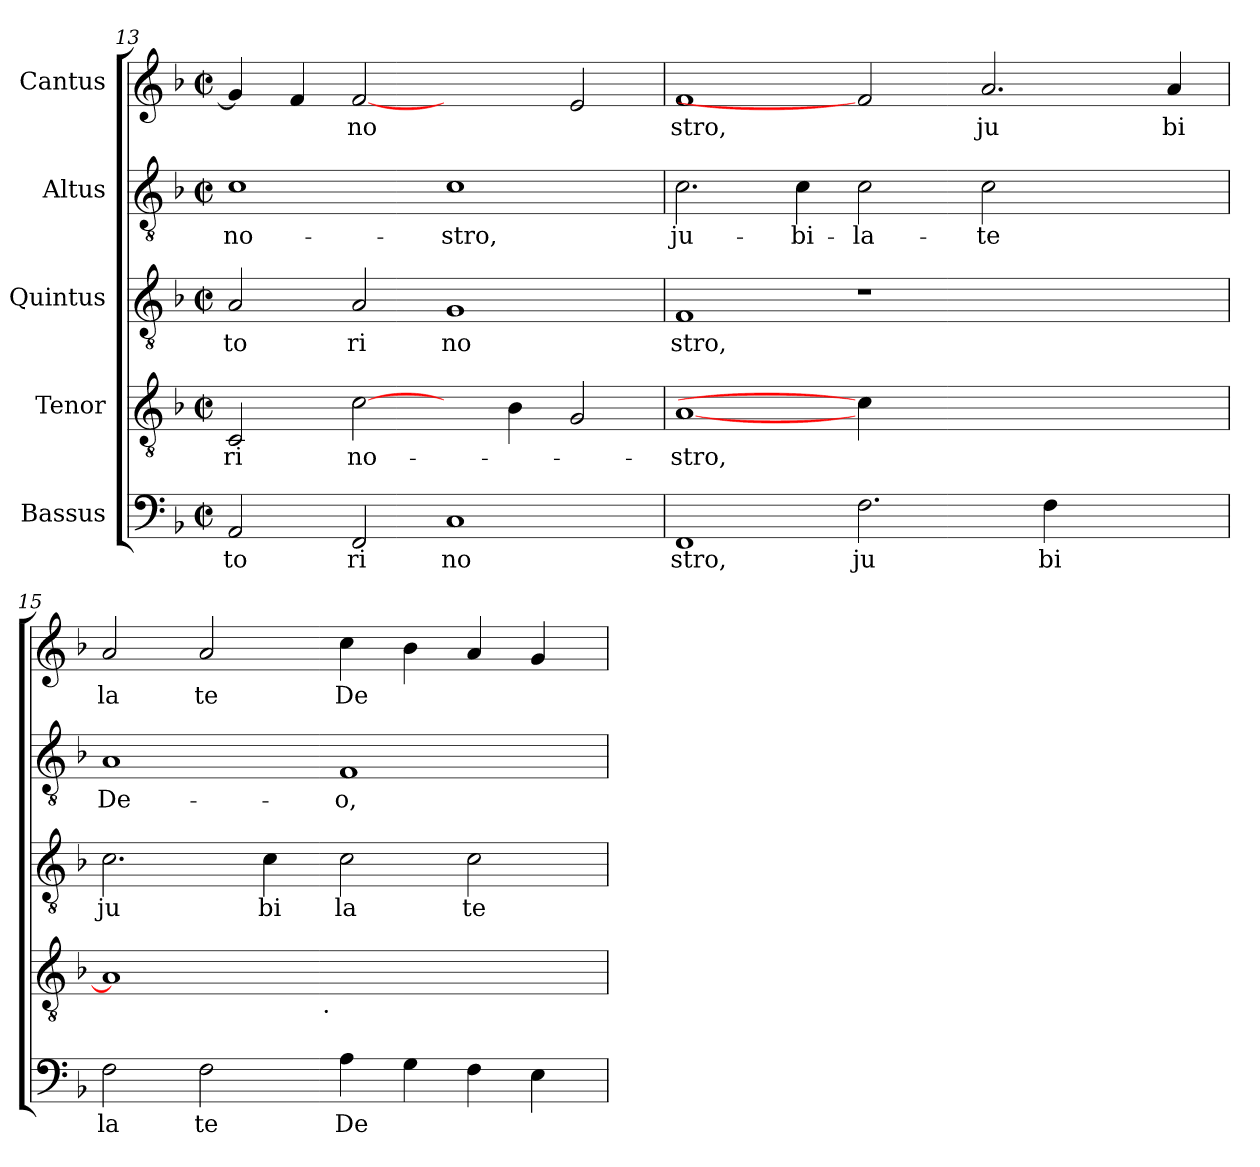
**kern	**text	**kern	**text	**kern	**text	**kern	**text	**kern	**text
*part5	*part5	*part4	*part4	*part3	*part3	*part2	*part2	*part1	*part1
*staff5	*staff5	*staff4	*staff4	*staff3	*staff3	*staff2	*staff2	*staff1	*staff1
*I"Bassus	*	*I"Tenor	*	*I"Quintus	*	*I"Altus	*	*I"Cantus	*
*clefF4	*	*clefGv2	*	*clefGv2	*	*clefGv2	*	*clefG2	*
*k[b-]	*	*k[b-]	*	*k[b-]	*	*k[b-]	*	*k[b-]	*
*F:	*	*F:	*	*F:	*	*F:	*	*F:	*
*M2/2	*	*M2/2	*	*M2/2	*	*M2/2	*	*M2/2	*
*met(c|)	*	*met(c|)	*	*met(c|)	*	*met(c|)	*	*met(c|)	*
=13	=13	=13	=13	=13	=13	=13	=13	=13	=13
!	!LO:LY:b:cj	!	!LO:LY:b:cj	!	!LO:LY:b:cj	!	!LO:LY:b:cj	!	!
2AA/	to	2C/	ri	2A/	to	1c	no-	4g/]	.
.	.	.	.	.	.	.	.	4f/	.
!	!LO:LY:b:cj	!	!LO:LY:b:cj	!	!LO:LY:b:cj	!	!	!	!LO:LY:b:cj
2FF/	ri	[2c\	no-	2A/	ri	.	.	[2f	no
!	!LO:LY:b:cj	!	!	!	!LO:LY:b:cj	!	!LO:LY:b:cj	!	!
1C	no	4ryy	.	1G	no	1c	-stro,	2ryy	.
.	.	4B-\	.	.	.	.	.	.	.
.	.	2G/	.	.	.	.	.	2e/	.
=14	=14	=14	=14	=14	=14	=14	=14	=14	=14
!	!LO:LY:b:cj	!	!LO:LY:b:cj	!	!LO:LY:b:cj	!	!LO:LY:b:cj	!	!LO:LY:b:cj
1FF	stro,	[1A	-stro,	1F	stro,	2.c\	ju-	1f	stro,
!	!	!	!	!	!	!	!LO:LY:b:cj	!	!
.	.	.	.	.	.	4c\	-bi-	.	.
!	!LO:LY:b:cj	!	!	!	!	!	!LO:LY:b:cj	!	!
2.F\	ju	4c\]	.	1r	.	2c\	-la-	2f]	.
.	.	1ryy	.	.	.	.	.	.	.
!	!	!	!	!	!	!	!LO:LY:b:cj	!	!LO:LY:b:cj
.	.	.	.	.	.	2c\	-te	2.a/	ju
!	!LO:LY:b:cj	!	!	!	!	!	!	!	!
4F\	bi	.	.	.	.	.	.	.	.
2ryy	.	.	.	2ryy	.	2ryy	.	.	.
!	!	!	!	!	!	!	!	!	!LO:LY:b:cj
.	.	4ryy	.	.	.	.	.	4a/	bi
=15	=15	=15	=15	=15	=15	=15	=15	=15	=15
!	!LO:LY:b:cj	!	!	!	!LO:LY:b:cj	!	!LO:LY:b:cj	!	!LO:LY:b:cj
*	*	*^	*	*	*	*	*	*	*
2F\	la	1A]	2ryy	.	2.c\	ju	1A	De-	2a/	la
!	!LO:LY:b:cj	!	!	!	!	!	!	!	!	!LO:LY:b:cj
2F\	te	.	4...ryy	.	.	.	.	.	2a/	te
!	!	!	!	!	!	!LO:LY:b:cj	!	!	!	!
.	.	.	.	.	4c\	bi	.	.	.	.
!	!	!	!LO:TX:b:t=.	!	!	!	!	!	!	!
.	.	.	1ryy	.	.	.	.	.	.	.
!	!LO:LY:b	!	!	!	!	!LO:LY:b:cj	!	!LO:LY:b:cj	!	!LO:LY:b
4A\	De	1ryy	.	.	2c\	la	1F	-o,	4cc\	De
4G\	.	.	.	.	.	.	.	.	4b-\	.
!	!	!	!	!	!	!LO:LY:b:cj	!	!	!	!
4F\	.	.	.	.	2c\	te	.	.	4a/	.
4E\	.	.	.	.	.	.	.	.	4g/	.
.	.	.	32ryy	.	.	.	.	.	.	.
*	*	*v	*v	*	*	*	*	*	*	*
=	=	=	=	=	=	=	=	=	=
*-	*-	*-	*-	*-	*-	*-	*-	*-	*-
